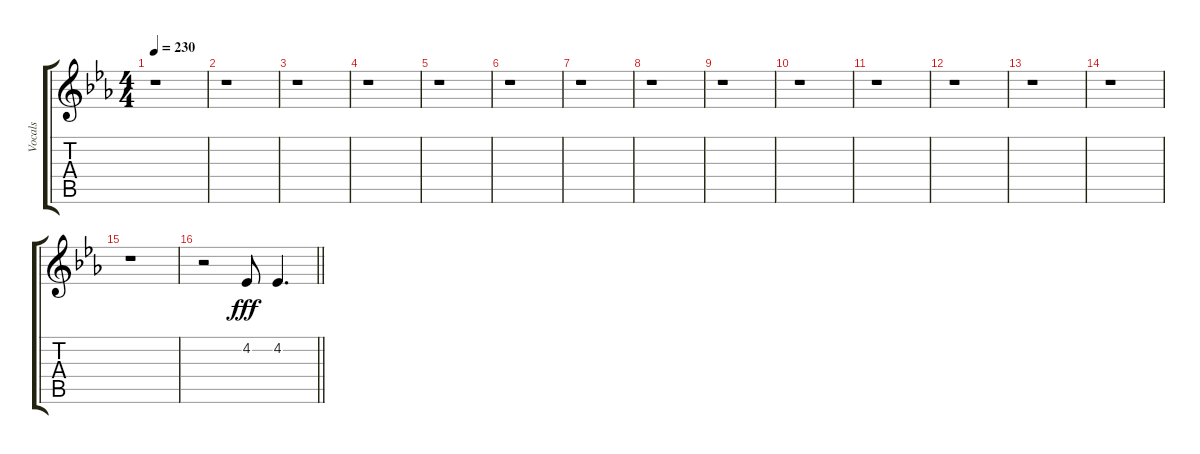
\track ("Vocals" "Vocals") {instrument voiceoohs}
\staff {score tabs}
\tuning (E4 B3 G3 D3 A2 E2) {hide}
\ts (4 4)
\tempo 230
\clef g2
\ks eb
r.1{dy fff} |
r.1 |
r.1 |
r.1 |
r.1 |
r.1 |
r.1 |
r.1 |
r.1 |
r.1 |
r.1 |
r.1 |
r.1 |
r.1 |
r.1 |
\barLineRight lightlight
r.2 4.2.8 4.2.4{d}
